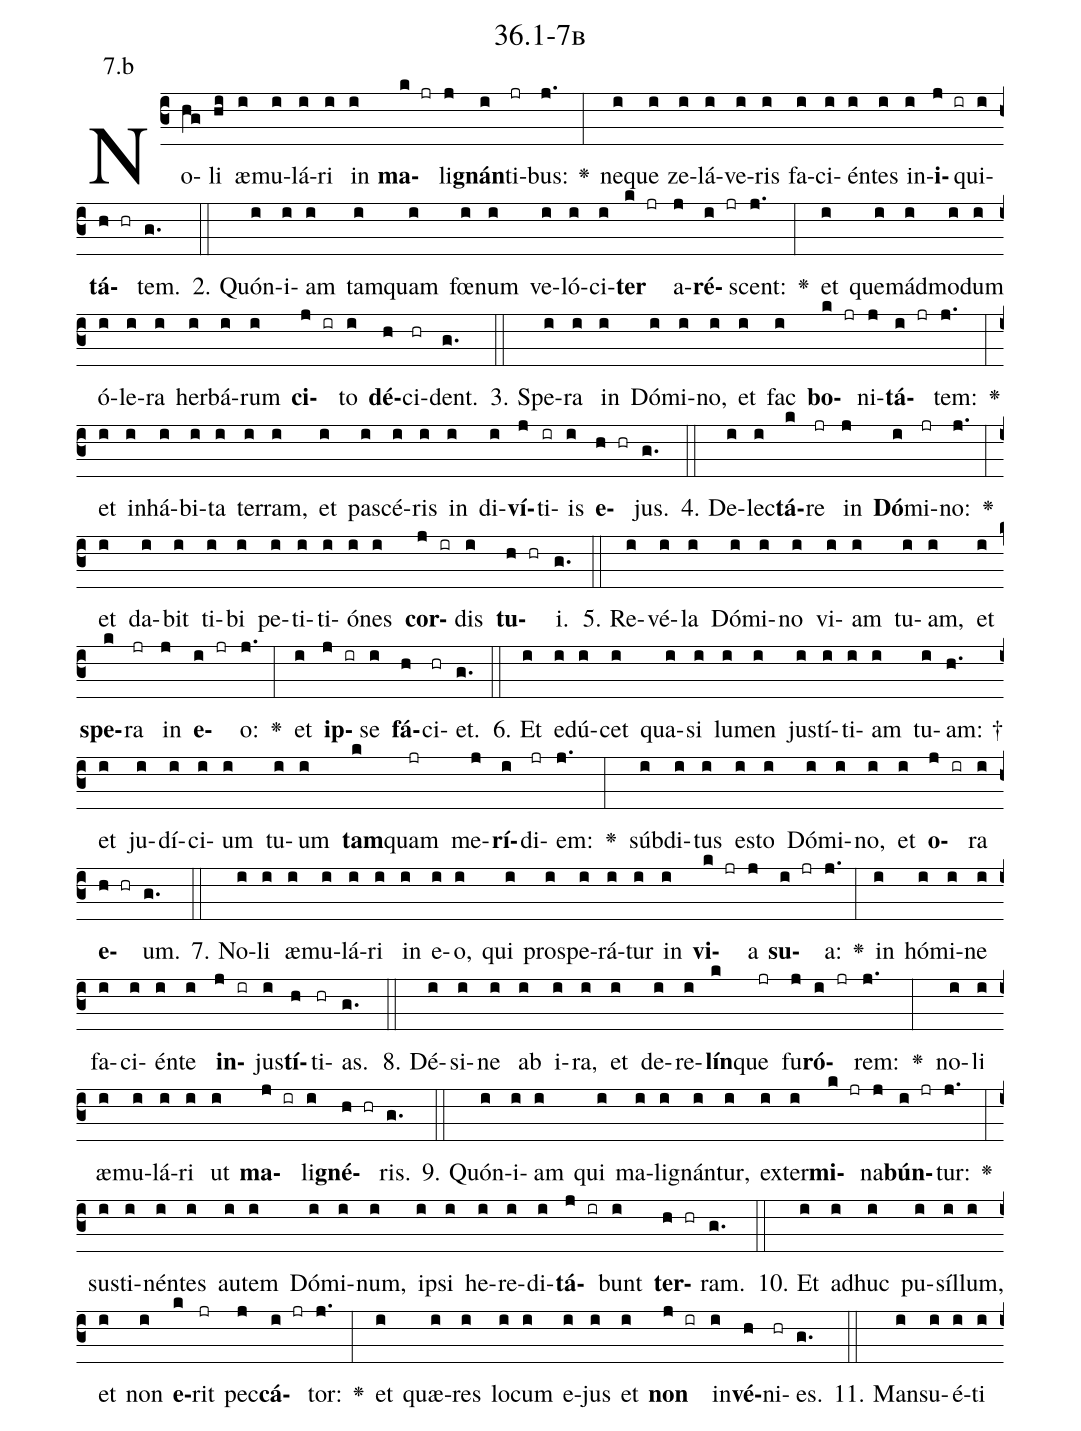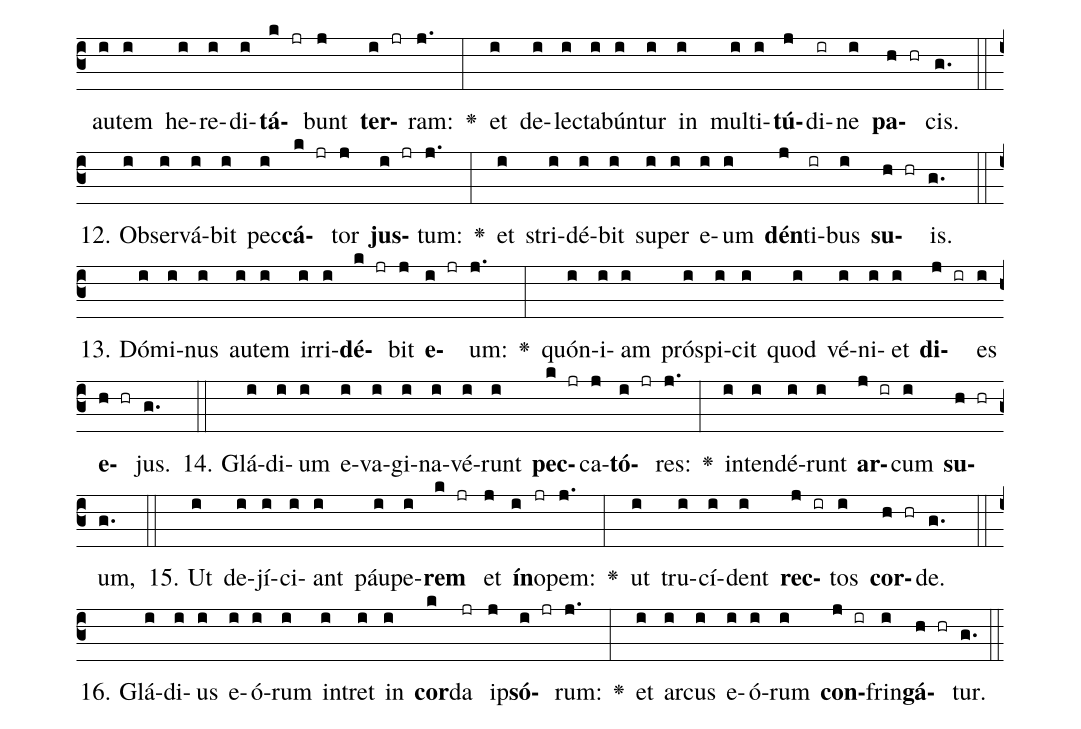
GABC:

name: 36.1-7b;
annotation: 7.b;
%%
(c3)No(hg)li(hi) æ(i)mu(i)lá(i)ri(i) in(i) <b>ma</b>(k jr)li(j)<b>gnán</b>(i)ti(jr)bus:(j.) <v>\greheightstar</v>(:) ne(i)que(i) ze(i)lá(i)ve(i)ris(i) fa(i)ci(i)én(i)tes(i) in(i)<b>i</b>(j ir)qui(i)<b>tá</b>(h hr)tem.(g.) (::)
2. Quón(i)i(i)am(i) tam(i)quam(i) fœ(i)num(i) ve(i)ló(i)ci(i)<b>ter</b>(k jr) a(j)<b>ré</b>(i jr)scent:(j.) <v>\greheightstar</v>(:) et(i) quem(i)ád(i)mo(i)dum(i) ó(i)le(i)ra(i) her(i)bá(i)rum(i) <b>ci</b>(j ir)to(i) <b>dé</b>(h)ci(hr)dent.(g.) (::)
3. Spe(i)ra(i) in(i) Dó(i)mi(i)no,(i) et(i) fac(i) <b>bo</b>(k jr)ni(j)<b>tá</b>(i jr)tem:(j.) <v>\greheightstar</v>(:) et(i) in(i)há(i)bi(i)ta(i) ter(i)ram,(i) et(i) pa(i)scé(i)ris(i) in(i) di(i)<b>ví</b>(j)ti(ir)is(i) <b>e</b>(h hr)jus.(g.) (::)
4. De(i)lec(i)<b>tá</b>(k)re(jr) in(j) <b>Dó</b>(i)mi(jr)no:(j.) <v>\greheightstar</v>(:) et(i) da(i)bit(i) ti(i)bi(i) pe(i)ti(i)ti(i)ó(i)nes(i) <b>cor</b>(j ir)dis(i) <b>tu</b>(h hr)i.(g.) (::)
5. Re(i)vé(i)la(i) Dó(i)mi(i)no(i) vi(i)am(i) tu(i)am,(i) et(i) <b>spe</b>(k)ra(jr) in(j) <b>e</b>(i jr)o:(j.) <v>\greheightstar</v>(:) et(i) <b>ip</b>(j ir)se(i) <b>fá</b>(h)ci(hr)et.(g.) (::)
6. Et(i) e(i)dú(i)cet(i) qua(i)si(i) lu(i)men(i) jus(i)tí(i)ti(i)am(i) tu(i)am: †(h.) et(i) ju(i)dí(i)ci(i)um(i) tu(i)um(i) <b>tam</b>(k)quam(jr) me(j)<b>rí</b>(i)di(jr)em:(j.) <v>\greheightstar</v>(:) súb(i)di(i)tus(i) es(i)to(i) Dó(i)mi(i)no,(i) et(i) <b>o</b>(j ir)ra(i) <b>e</b>(h hr)um.(g.) (::)
7. No(i)li(i) æ(i)mu(i)lá(i)ri(i) in(i) e(i)o,(i) qui(i) pro(i)spe(i)rá(i)tur(i) in(i) <b>vi</b>(k jr)a(j) <b>su</b>(i jr)a:(j.) <v>\greheightstar</v>(:) in(i) hó(i)mi(i)ne(i) fa(i)ci(i)én(i)te(i) <b>in</b>(j ir)jus(i)<b>tí</b>(h)ti(hr)as.(g.) (::)
8. Dé(i)si(i)ne(i) ab(i) i(i)ra,(i) et(i) de(i)re(i)<b>lín</b>(k)que(jr) fu(j)<b>ró</b>(i jr)rem:(j.) <v>\greheightstar</v>(:) no(i)li(i) æ(i)mu(i)lá(i)ri(i) ut(i) <b>ma</b>(j ir)li(i)<b>gné</b>(h hr)ris.(g.) (::)
9. Quón(i)i(i)am(i) qui(i) ma(i)li(i)gnán(i)tur,(i) ex(i)ter(i)<b>mi</b>(k jr)na(j)<b>bún</b>(i jr)tur:(j.) <v>\greheightstar</v>(:) sus(i)ti(i)nén(i)tes(i) au(i)tem(i) Dó(i)mi(i)num,(i) ip(i)si(i) he(i)re(i)di(i)<b>tá</b>(j ir)bunt(i) <b>ter</b>(h hr)ram.(g.) (::)
10. Et(i) ad(i)huc(i) pu(i)síl(i)lum,(i) et(i) non(i) <b>e</b>(k)rit(jr) pec(j)<b>cá</b>(i jr)tor:(j.) <v>\greheightstar</v>(:) et(i) quæ(i)res(i) lo(i)cum(i) e(i)jus(i) et(i) <b>non</b>(j ir) in(i)<b>vé</b>(h)ni(hr)es.(g.) (::)
11. Man(i)su(i)é(i)ti(i) au(i)tem(i) he(i)re(i)di(i)<b>tá</b>(k jr)bunt(j) <b>ter</b>(i jr)ram:(j.) <v>\greheightstar</v>(:) et(i) de(i)lec(i)ta(i)bún(i)tur(i) in(i) mul(i)ti(i)<b>tú</b>(j)di(ir)ne(i) <b>pa</b>(h hr)cis.(g.) (::)
12. Ob(i)ser(i)vá(i)bit(i) pec(i)<b>cá</b>(k jr)tor(j) <b>jus</b>(i jr)tum:(j.) <v>\greheightstar</v>(:) et(i) stri(i)dé(i)bit(i) su(i)per(i) e(i)um(i) <b>dén</b>(j)ti(ir)bus(i) <b>su</b>(h hr)is.(g.) (::)
13. Dó(i)mi(i)nus(i) au(i)tem(i) ir(i)ri(i)<b>dé</b>(k jr)bit(j) <b>e</b>(i jr)um:(j.) <v>\greheightstar</v>(:) quón(i)i(i)am(i) pró(i)spi(i)cit(i) quod(i) vé(i)ni(i)et(i) <b>di</b>(j ir)es(i) <b>e</b>(h hr)jus.(g.) (::)
14. Glá(i)di(i)um(i) e(i)va(i)gi(i)na(i)vé(i)runt(i) <b>pec</b>(k jr)ca(j)<b>tó</b>(i jr)res:(j.) <v>\greheightstar</v>(:) in(i)ten(i)dé(i)runt(i) <b>ar</b>(j ir)cum(i) <b>su</b>(h hr)um,(g.) (::)
15. Ut(i) de(i)jí(i)ci(i)ant(i) páu(i)pe(i)<b>rem</b>(k jr) et(j) <b>ín</b>(i)o(jr)pem:(j.) <v>\greheightstar</v>(:) ut(i) tru(i)cí(i)dent(i) <b>rec</b>(j ir)tos(i) <b>cor</b>(h hr)de.(g.) (::)
16. Glá(i)di(i)us(i) e(i)ó(i)rum(i) in(i)tret(i) in(i) <b>cor</b>(k)da(jr) ip(j)<b>só</b>(i jr)rum:(j.) <v>\greheightstar</v>(:) et(i) ar(i)cus(i) e(i)ó(i)rum(i) <b>con</b>(j ir)frin(i)<b>gá</b>(h hr)tur.(g.) (::)
